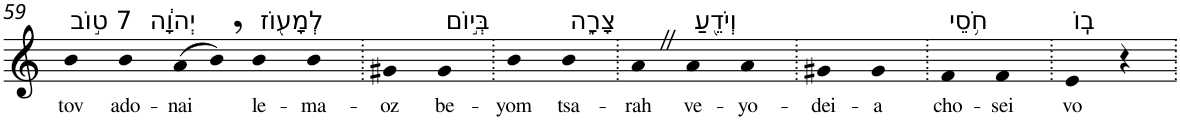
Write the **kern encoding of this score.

**kern	**text
*part1	*part1
*staff1	*staff1
*I"Piano	*
*I'Pno	*
!!LO:PB:g=z
*clefG2	*
*k[]	*
=59	=59
!LO:TX:a:t=7 ט֣וֹב	!
!	!LO:LY:b
4b	tov
!LO:TX:a:t=יְהוָ֔ה	!
!	!LO:LY:b
4b	ado-
!	!LO:LY:b
(>8a	-nai
8b,)	.
!LO:TX:a:t=לְמָע֖וֹז	!
!	!LO:LY:b
4b	le-
!	!LO:LY:b
4b	-ma-
=60.	=60.
!	!LO:LY:b
4g#X	-oz
!LO:TX:a:t=בְּי֣וֹם	!
!	!LO:LY:b
4g#	be-
=61.	=61.
!	!LO:LY:b
4b	-yom
!LO:TX:a:t=צָרָ֑ה	!
!	!LO:LY:b
4b	tsa-
=62.	=62.
!	!LO:LY:b
4aZ	-rah
!LO:TX:a:t=וְיֹדֵ֖עַ	!
!	!LO:LY:b
4a	ve-
!	!LO:LY:b
4a	-yo-
=63.	=63.
!	!LO:LY:b
4g#X	-dei-
!	!LO:LY:b
4g#	-a
=64.	=64.
!LO:TX:a:t=חֹ֥סֵי	!
!	!LO:LY:b
4f	cho-
!	!LO:LY:b
4f	-sei
=65.	=65.
!LO:TX:a:t=בֽוֹ	!
!	!LO:LY:b
4e	vo
4r	.
=.	=.
*-	*-
